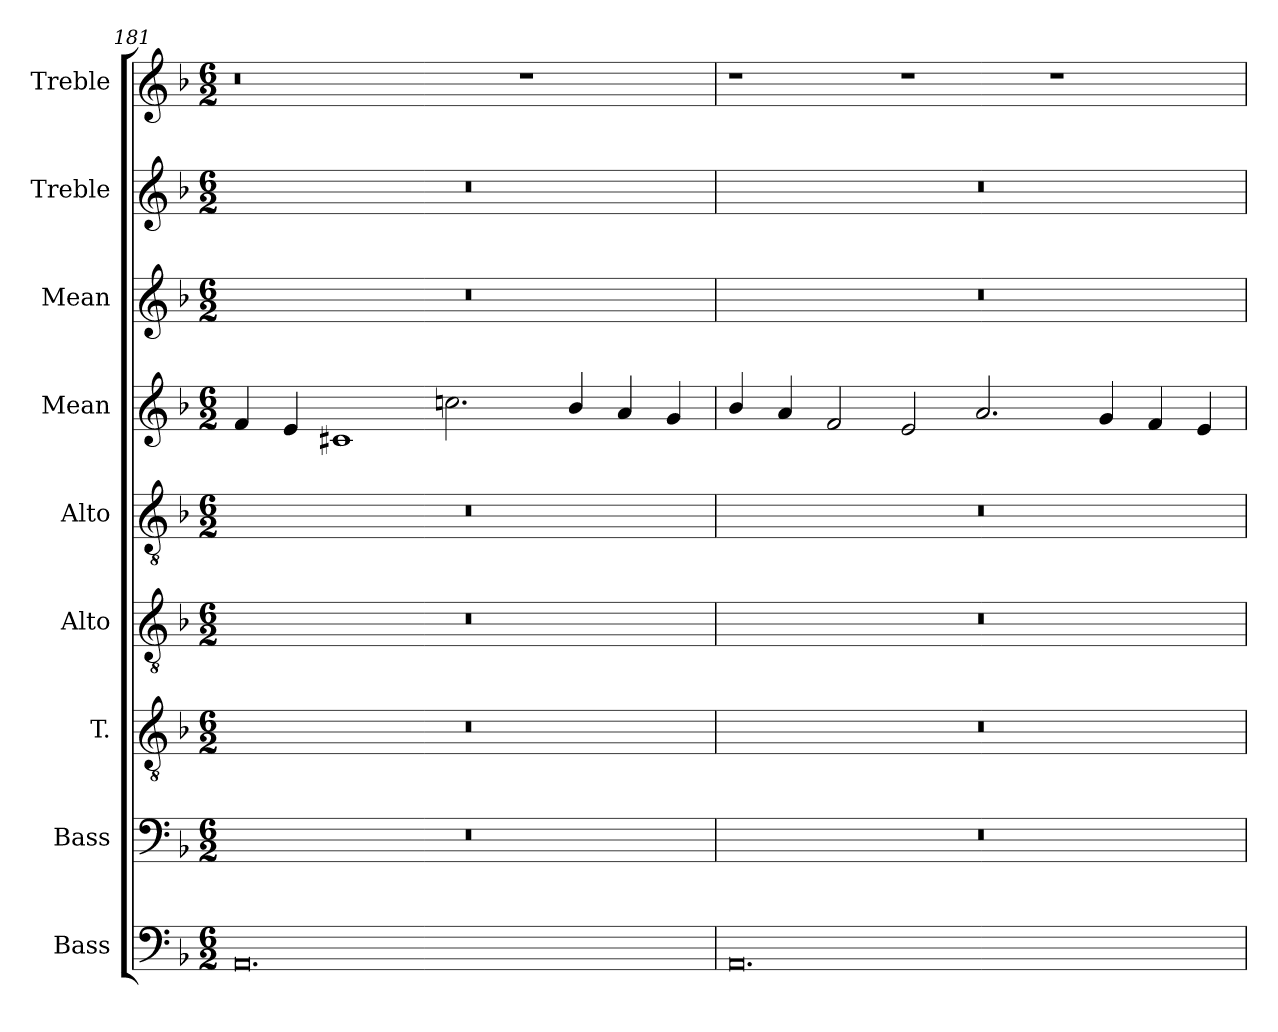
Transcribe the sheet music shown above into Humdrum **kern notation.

**kern	**kern	**kern	**kern	**kern	**kern	**kern	**kern	**kern
*part9	*part8	*part7	*part6	*part5	*part4	*part3	*part2	*part1
*staff9	*staff8	*staff7	*staff6	*staff5	*staff4	*staff3	*staff2	*staff1
*I"Bass	*I"Bass	*I"T.	*I"Alto	*I"Alto	*I"Mean	*I"Mean	*I"Treble	*I"Treble
*I'B.	*I'B.	*I'T.	*I'A2.	*I'A1.	*I'M.	*I'M.	*I'Tr.	*I'Tr.
*clefF4	*clefF4	*clefGv2	*clefGv2	*clefGv2	*clefG2	*clefG2	*clefG2	*clefG2
*	*	*ITrd7c12	*ITrd7c12	*ITrd7c12	*	*	*	*
*k[b-]	*k[b-]	*k[b-]	*k[b-]	*k[b-]	*k[b-]	*k[b-]	*k[b-]	*k[b-]
*F:	*F:	*F:	*F:	*F:	*F:	*F:	*F:	*F:
*M6/2	*M6/2	*M6/2	*M6/2	*M6/2	*M6/2	*M6/2	*M6/2	*M6/2
=181	=181	=181	=181	=181	=181	=181	=181	=181
!	!LO:N:vis=1	!LO:N:vis=1	!LO:N:vis=1	!LO:N:vis=1	!	!LO:N:vis=1	!LO:N:vis=1	!
0.AAi	0.r	0.r	0.r	0.r	4fi/	0.r	0.r	0r
.	.	.	.	.	4ei/	.	.	.
.	.	.	.	.	1c#Xi	.	.	.
.	.	.	.	.	2.ccni\	.	.	.
.	.	.	.	.	.	.	.	1r
.	.	.	.	.	4b-i/	.	.	.
.	.	.	.	.	4ai/	.	.	.
.	.	.	.	.	4gi/	.	.	.
=182	=182	=182	=182	=182	=182	=182	=182	=182
!	!LO:N:vis=1	!LO:N:vis=1	!LO:N:vis=1	!LO:N:vis=1	!	!LO:N:vis=1	!LO:N:vis=1	!
0.AAi	0.r	0.r	0.r	0.r	4b-i/	0.r	0.r	1r
.	.	.	.	.	4ai/	.	.	.
.	.	.	.	.	2fi/	.	.	.
.	.	.	.	.	2ei/	.	.	1r
.	.	.	.	.	2.ai/	.	.	.
.	.	.	.	.	.	.	.	1r
.	.	.	.	.	4gi/	.	.	.
.	.	.	.	.	4fi/	.	.	.
.	.	.	.	.	4ei/	.	.	.
=	=	=	=	=	=	=	=	=
*-	*-	*-	*-	*-	*-	*-	*-	*-
